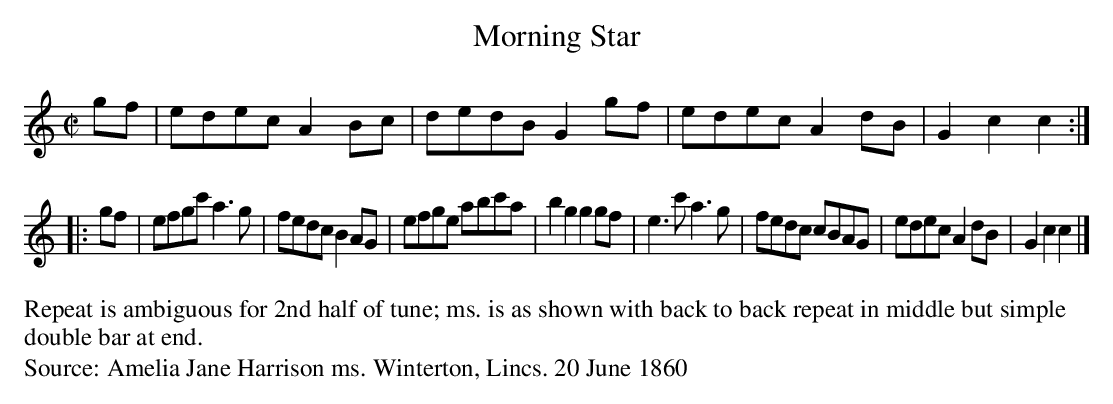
X:1
T:Morning Star
M:C|
L:1/8
K:C
gf|edec A2Bc|dedBG2gf|edecA2dB|G2c2c2::
gf|efgc' a3g|fedc B2AG|efge abc'a|b2g2g2gf|e3c'a3g|fedc cBAG|edec A2dB|G2c2c2|]
